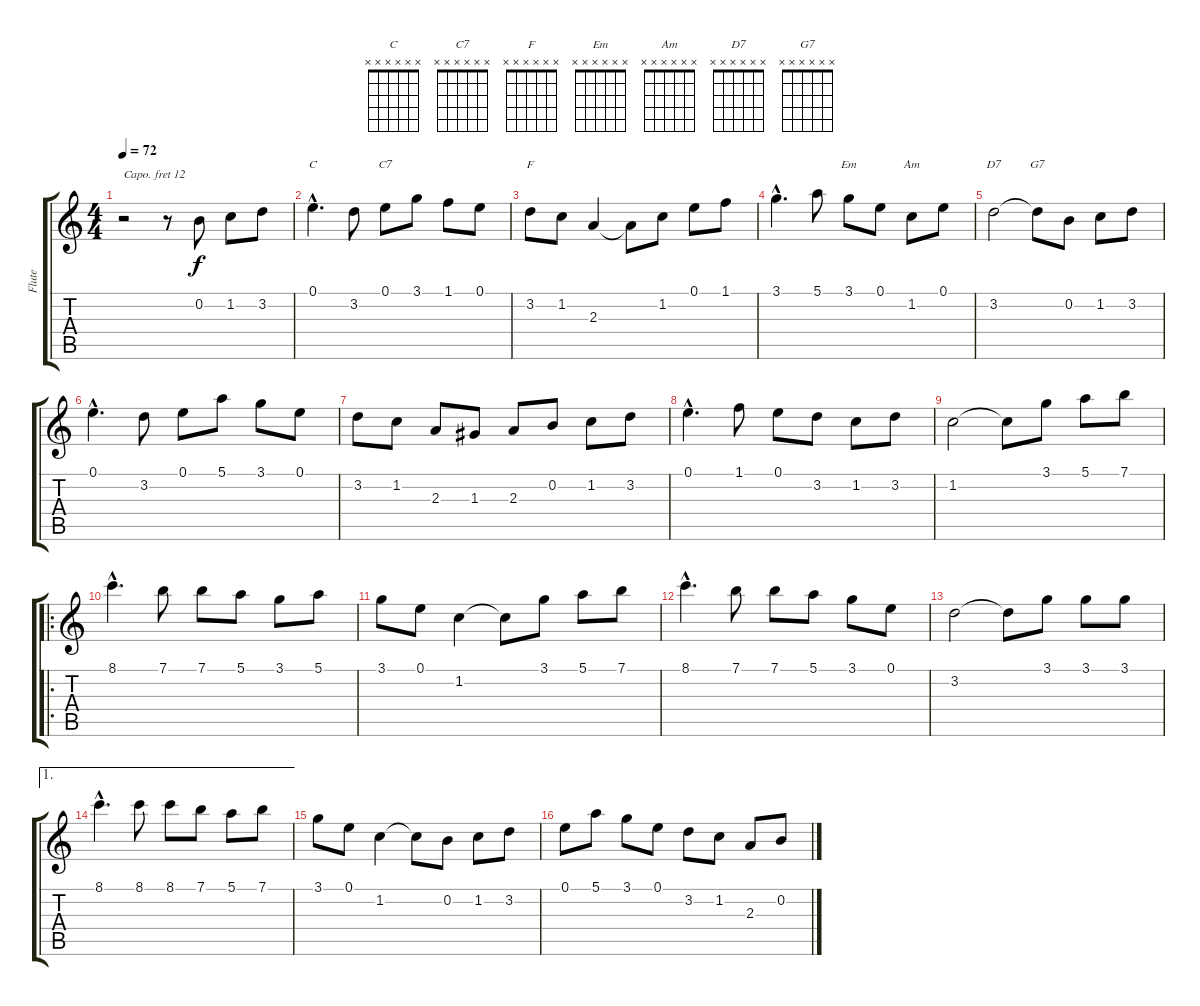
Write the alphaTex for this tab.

\track ("Flute" "Flute") {instrument recorder}
\staff {score tabs}
\capo 12
\tuning (E4 B3 G3 D3 A2 E2) {hide}
\chord ("C" x x x x x x) {firstfret 0}
\chord ("C7" x x x x x x) {firstfret 0}
\chord ("F" x x x x x x) {firstfret 0}
\chord ("Em" x x x x x x) {firstfret 0}
\chord ("Am" x x x x x x) {firstfret 0}
\chord ("D7" x x x x x x) {firstfret 0}
\chord ("G7" x x x x x x) {firstfret 0}
\ts (4 4)
\tempo 72
\clef g2
\ks c
r.2{dy f instrument recorder} r.8 0.2.8 1.2.8 3.2.8 |
0.1{hac}.4{d ch "C"} 3.2.8 0.1.8{ch "C7"} 3.1.8 1.1.8 0.1.8 |
3.2.8{ch "F"} 1.2.8 2.3.4 2.3{t}.8 1.2.8 0.1.8 1.1.8 |
3.1{hac}.4{d} 5.1.8 3.1.8{ch "Em"} 0.1.8 1.2.8{ch "Am"} 0.1.8 |
3.2.2{ch "D7"} 3.2{t}.8{ch "G7"} 0.2.8 1.2.8 3.2.8 |
0.1{hac}.4{d} 3.2.8 0.1.8 5.1.8 3.1.8 0.1.8 |
3.2.8 1.2.8 2.3.8 1.3.8 2.3.8 0.2.8 1.2.8 3.2.8 |
0.1{hac}.4{d} 1.1.8 0.1.8 3.2.8 1.2.8 3.2.8 |
1.2.2 1.2{t}.8 3.1.8 5.1.8 7.1.8 |
\ro
8.1{hac}.4{d} 7.1.8 7.1.8 5.1.8 3.1.8 5.1.8 |
3.1.8 0.1.8 1.2.4 1.2{t}.8 3.1.8 5.1.8 7.1.8 |
8.1{hac}.4{d} 7.1.8 7.1.8 5.1.8 3.1.8 0.1.8 |
3.2.2 3.2{t}.8 3.1.8 3.1.8 3.1.8 |
\ae 1
8.1{hac}.4{d} 8.1.8 8.1.8 7.1.8 5.1.8 7.1.8 |
3.1.8 0.1.8 1.2.4 1.2{t}.8 0.2.8 1.2.8 3.2.8 |
0.1.8 5.1.8 3.1.8 0.1.8 3.2.8 1.2.8 2.3.8 0.2.8
